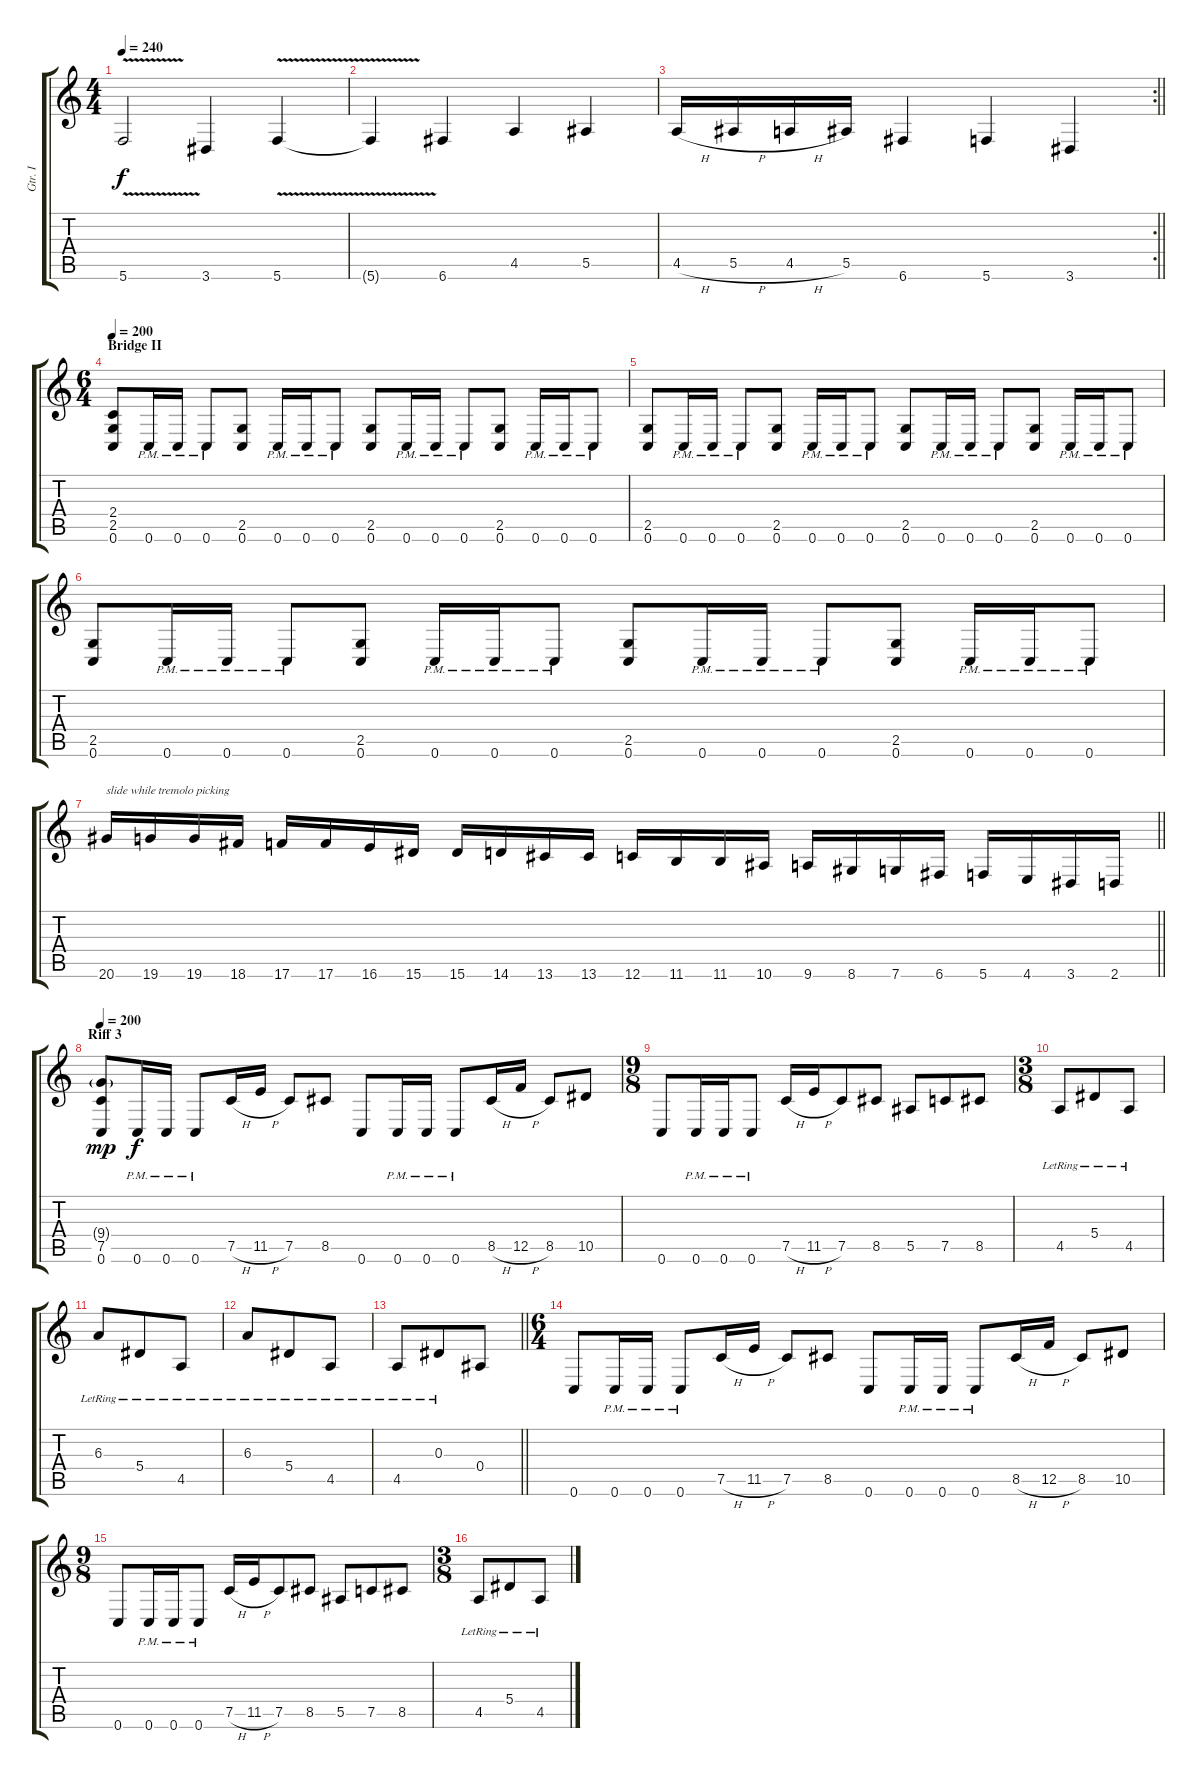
\track ("Gtr. I" "Gtr. I") {instrument overdrivenguitar}
\staff {score tabs}
\tuning (C4 G3 Eb3 Bb2 F2 C2) {hide}
\ts (4 4)
\tempo 240
\clef g2
\ks c
5.6{v}.2{dy f} 3.6.4 5.6{v}.4 |
5.6{t}.4 6.6.4 4.5.4 5.5.4 |
\rc 2
\barLineRight lightlight
4.5{h}.16 5.5{h}.16 4.5{h}.16 5.5.16 6.6.4 5.6.4 3.6.4 |
\ts (6 4)
\section ("" "Bridge II")
\tempo 200
(2.4 2.5 0.6).8 0.6{pm}.16 0.6{pm}.16 0.6{pm}.8 (2.5 0.6).8 0.6{pm}.16 0.6{pm}.16 0.6{pm}.8 (2.5 0.6).8 0.6{pm}.16 0.6{pm}.16 0.6{pm}.8 (2.5 0.6).8 0.6{pm}.16 0.6{pm}.16 0.6{pm}.8 |
(2.5 0.6).8 0.6{pm}.16 0.6{pm}.16 0.6{pm}.8 (2.5 0.6).8 0.6{pm}.16 0.6{pm}.16 0.6{pm}.8 (2.5 0.6).8 0.6{pm}.16 0.6{pm}.16 0.6{pm}.8 (2.5 0.6).8 0.6{pm}.16 0.6{pm}.16 0.6{pm}.8 |
(2.5 0.6).8 0.6{pm}.16 0.6{pm}.16 0.6{pm}.8 (2.5 0.6).8 0.6{pm}.16 0.6{pm}.16 0.6{pm}.8 (2.5 0.6).8 0.6{pm}.16 0.6{pm}.16 0.6{pm}.8 (2.5 0.6).8 0.6{pm}.16 0.6{pm}.16 0.6{pm}.8 |
\barLineRight lightlight
20.6.16{txt "slide while tremolo picking"} 19.6.16 19.6.16 18.6.16 17.6.16 17.6.16 16.6.16 15.6.16 15.6.16 14.6.16 13.6.16 13.6.16 12.6.16 11.6.16 11.6.16 10.6.16 9.6.16 8.6.16 7.6.16 6.6.16 5.6.16 4.6.16 3.6.16 2.6.16 |
\section ("" "Riff 3")
\tempo 200
(9.4{g} 7.5 0.6).8{dy mp} 0.6{pm}.16{dy f} 0.6{pm}.16 0.6{pm}.8 7.5{h}.16 11.5{h}.16 7.5.8 8.5.8 0.6.8 0.6{pm}.16 0.6{pm}.16 0.6{pm}.8 8.5{h}.16 12.5{h}.16 8.5.8 10.5.8 |
\ts (9 8)
0.6.8 0.6{pm}.16 0.6{pm}.16 0.6{pm}.8 7.5{h}.16 11.5{h}.16 7.5.8 8.5.8 5.5.8 7.5.8 8.5.8 |
\ts (3 8)
4.5{lr}.8 5.4{lr}.8 4.5{lr}.8 |
6.3{lr}.8 5.4{lr}.8 4.5{lr}.8 |
6.3{lr}.8 5.4{lr}.8 4.5{lr}.8 |
\barLineRight lightlight
4.5{lr}.8 0.3{lr}.8 0.4.8 |
\ts (6 4)
0.6.8 0.6{pm}.16 0.6{pm}.16 0.6{pm}.8 7.5{h}.16 11.5{h}.16 7.5.8 8.5.8 0.6.8 0.6{pm}.16 0.6{pm}.16 0.6{pm}.8 8.5{h}.16 12.5{h}.16 8.5.8 10.5.8 |
\ts (9 8)
0.6.8 0.6{pm}.16 0.6{pm}.16 0.6{pm}.8 7.5{h}.16 11.5{h}.16 7.5.8 8.5.8 5.5.8 7.5.8 8.5.8 |
\ts (3 8)
4.5{lr}.8 5.4{lr}.8 4.5{lr}.8
